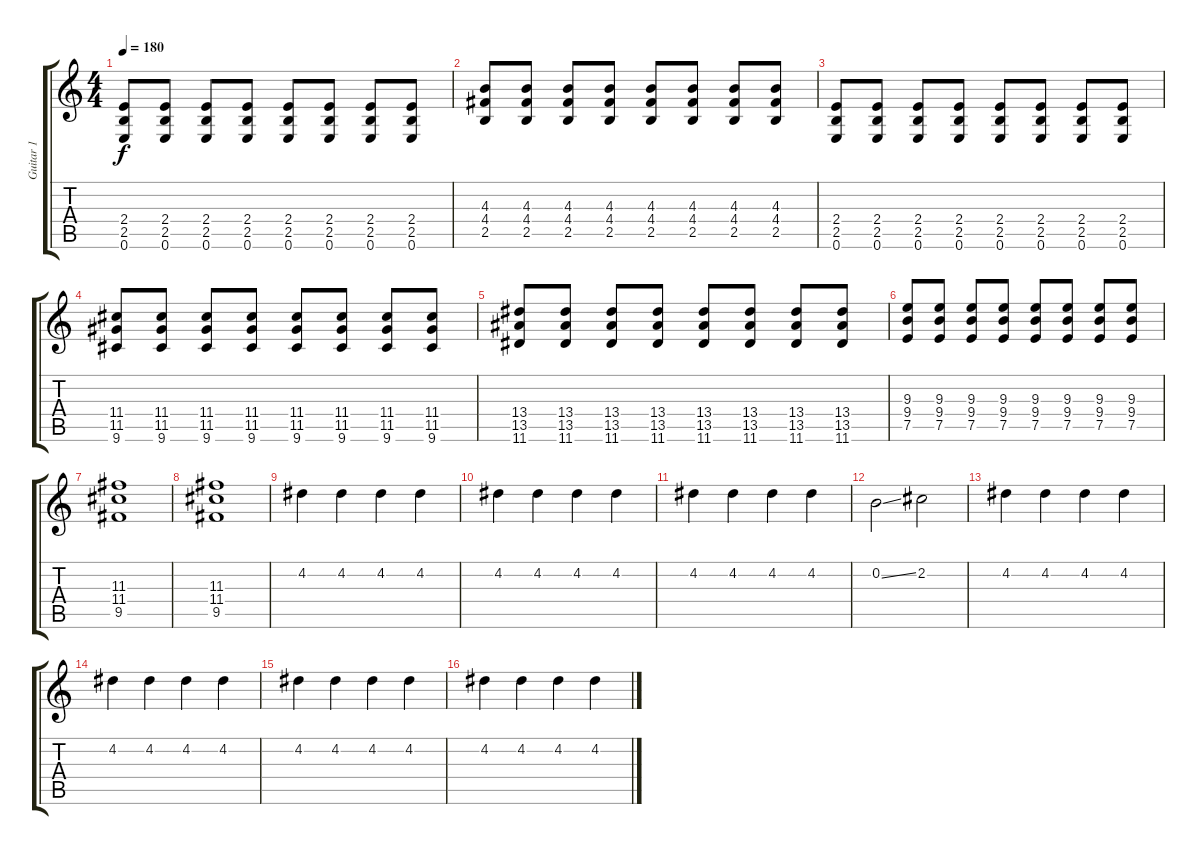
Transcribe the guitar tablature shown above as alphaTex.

\track ("Guitar 1" "Guitar 1") {instrument overdrivenguitar}
\staff {score tabs}
\tuning (E4 B3 G3 D3 A2 E2) {hide}
\ts (4 4)
\tempo 180
\clef g2
\ks c
(2.4 2.5 0.6).8{dy f} (2.4 2.5 0.6).8 (2.4 2.5 0.6).8 (2.4 2.5 0.6).8 (2.4 2.5 0.6).8 (2.4 2.5 0.6).8 (2.4 2.5 0.6).8 (2.4 2.5 0.6).8 |
(4.3 4.4 2.5).8 (4.3 4.4 2.5).8 (4.3 4.4 2.5).8 (4.3 4.4 2.5).8 (4.3 4.4 2.5).8 (4.3 4.4 2.5).8 (4.3 4.4 2.5).8 (4.3 4.4 2.5).8 |
(2.4 2.5 0.6).8 (2.4 2.5 0.6).8 (2.4 2.5 0.6).8 (2.4 2.5 0.6).8 (2.4 2.5 0.6).8 (2.4 2.5 0.6).8 (2.4 2.5 0.6).8 (2.4 2.5 0.6).8 |
(11.4 11.5 9.6).8 (11.4 11.5 9.6).8 (11.4 11.5 9.6).8 (11.4 11.5 9.6).8 (11.4 11.5 9.6).8 (11.4 11.5 9.6).8 (11.4 11.5 9.6).8 (11.4 11.5 9.6).8 |
(13.4 13.5 11.6).8 (13.4 13.5 11.6).8 (13.4 13.5 11.6).8 (13.4 13.5 11.6).8 (13.4 13.5 11.6).8 (13.4 13.5 11.6).8 (13.4 13.5 11.6).8 (13.4 13.5 11.6).8 |
(9.3 9.4 7.5).8 (9.3 9.4 7.5).8 (9.3 9.4 7.5).8 (9.3 9.4 7.5).8 (9.3 9.4 7.5).8 (9.3 9.4 7.5).8 (9.3 9.4 7.5).8 (9.3 9.4 7.5).8 |
(11.3 11.4 9.5).1 |
(11.3 11.4 9.5).1 |
4.2.4{volume 12 instrument acousticguitarsteel} 4.2.4 4.2.4 4.2.4 |
4.2.4 4.2.4 4.2.4 4.2.4 |
4.2.4 4.2.4 4.2.4 4.2.4 |
0.2{ss}.2 2.2.2 |
4.2.4{volume 12 instrument acousticguitarsteel} 4.2.4 4.2.4 4.2.4 |
4.2.4{volume 12 instrument acousticguitarsteel} 4.2.4 4.2.4 4.2.4 |
4.2.4 4.2.4 4.2.4 4.2.4 |
4.2.4 4.2.4 4.2.4 4.2.4
